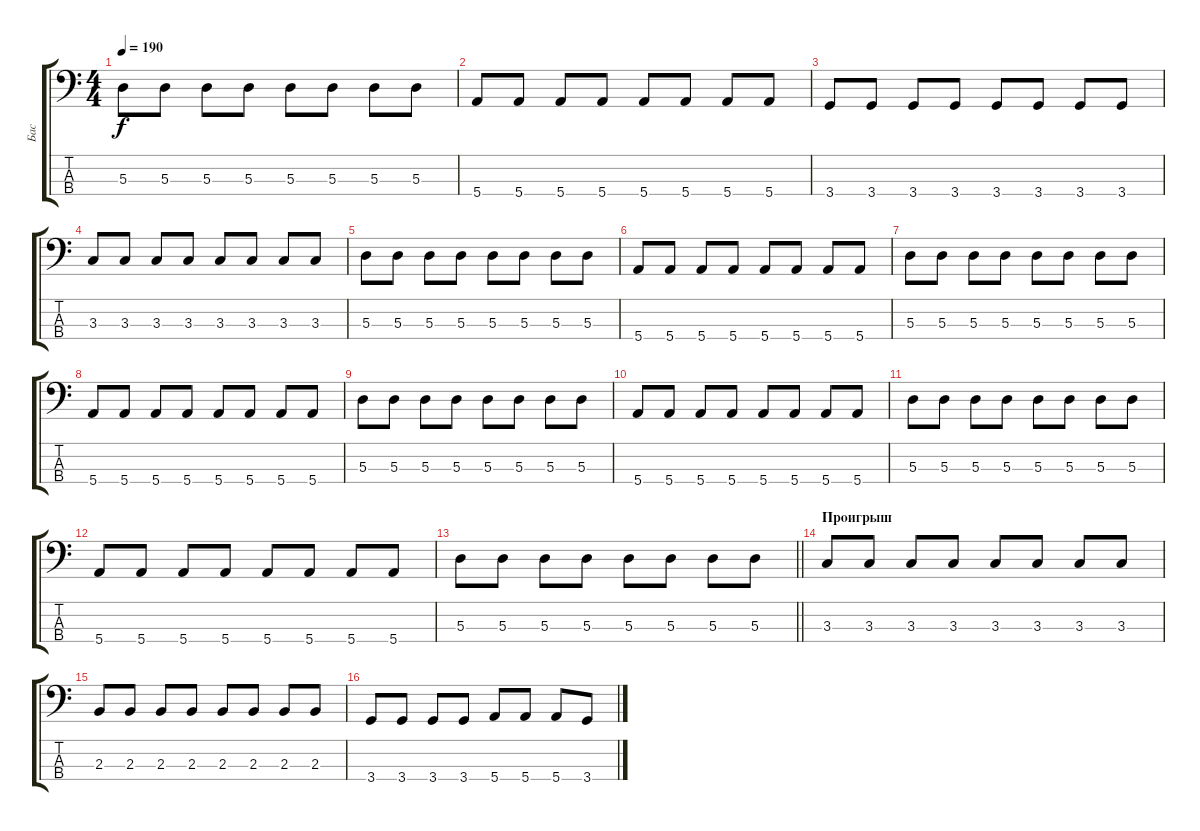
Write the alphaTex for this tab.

\track ("Бас" "Бас") {instrument electricbassfinger}
\staff {score tabs}
\tuning (G2 D2 A1 E1) {hide}
\ts (4 4)
\tempo 190
\clef f4
\ks c
5.3.8{dy f} 5.3.8 5.3.8 5.3.8 5.3.8 5.3.8 5.3.8 5.3.8 |
5.4.8 5.4.8 5.4.8 5.4.8 5.4.8 5.4.8 5.4.8 5.4.8 |
3.4.8 3.4.8 3.4.8 3.4.8 3.4.8 3.4.8 3.4.8 3.4.8 |
3.3.8 3.3.8 3.3.8 3.3.8 3.3.8 3.3.8 3.3.8 3.3.8 |
5.3.8 5.3.8 5.3.8 5.3.8 5.3.8 5.3.8 5.3.8 5.3.8 |
5.4.8 5.4.8 5.4.8 5.4.8 5.4.8 5.4.8 5.4.8 5.4.8 |
5.3.8 5.3.8 5.3.8 5.3.8 5.3.8 5.3.8 5.3.8 5.3.8 |
5.4.8 5.4.8 5.4.8 5.4.8 5.4.8 5.4.8 5.4.8 5.4.8 |
5.3.8 5.3.8 5.3.8 5.3.8 5.3.8 5.3.8 5.3.8 5.3.8 |
5.4.8 5.4.8 5.4.8 5.4.8 5.4.8 5.4.8 5.4.8 5.4.8 |
5.3.8 5.3.8 5.3.8 5.3.8 5.3.8 5.3.8 5.3.8 5.3.8 |
5.4.8 5.4.8 5.4.8 5.4.8 5.4.8 5.4.8 5.4.8 5.4.8 |
\barLineRight lightlight
5.3.8 5.3.8 5.3.8 5.3.8 5.3.8 5.3.8 5.3.8 5.3.8 |
\section ("" "Проигрыш")
3.3.8 3.3.8 3.3.8 3.3.8 3.3.8 3.3.8 3.3.8 3.3.8 |
2.3.8 2.3.8 2.3.8 2.3.8 2.3.8 2.3.8 2.3.8 2.3.8 |
3.4.8 3.4.8 3.4.8 3.4.8 5.4.8 5.4.8 5.4.8 3.4.8
